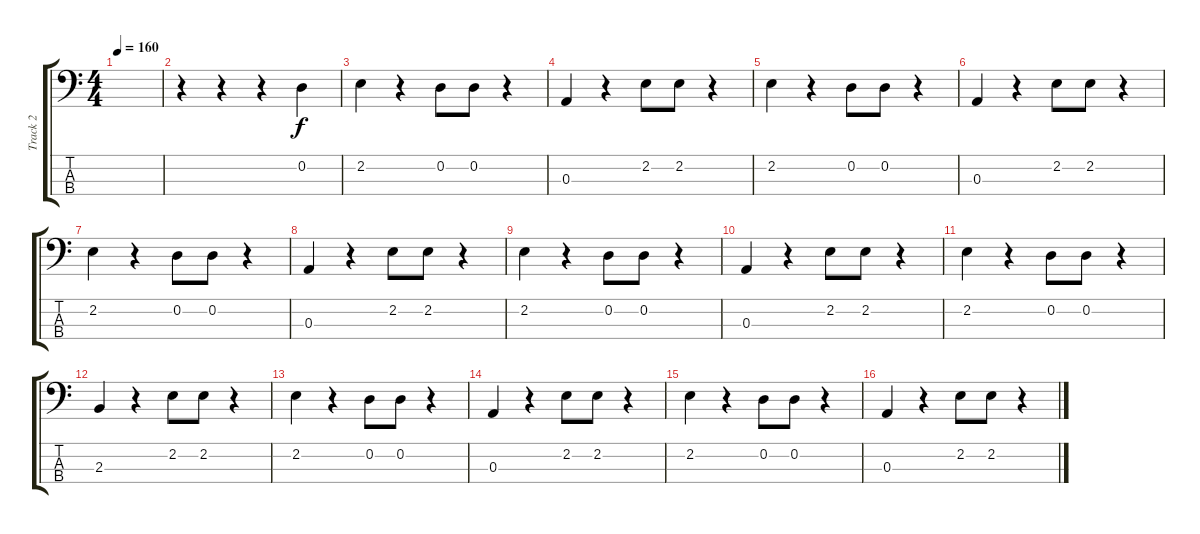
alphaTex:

\track ("Track 2" "Track 2") {instrument electricbassfinger}
\staff {score tabs}
\tuning (G2 D2 A1 E1) {hide}
\ts (4 4)
\tempo 160
\clef f4
\ks c
|
r.4 r.4 r.4 0.2.4 |
2.2.4 r.4 0.2.8 0.2.8 r.4 |
0.3.4 r.4 2.2.8 2.2.8 r.4 |
2.2.4 r.4 0.2.8 0.2.8 r.4 |
0.3.4 r.4 2.2.8 2.2.8 r.4 |
2.2.4 r.4 0.2.8 0.2.8 r.4 |
0.3.4 r.4 2.2.8 2.2.8 r.4 |
2.2.4 r.4 0.2.8 0.2.8 r.4 |
0.3.4 r.4 2.2.8 2.2.8 r.4 |
2.2.4 r.4 0.2.8 0.2.8 r.4 |
2.3.4 r.4 2.2.8 2.2.8 r.4 |
2.2.4 r.4 0.2.8 0.2.8 r.4 |
0.3.4 r.4 2.2.8 2.2.8 r.4 |
2.2.4 r.4 0.2.8 0.2.8 r.4 |
0.3.4 r.4 2.2.8 2.2.8 r.4
